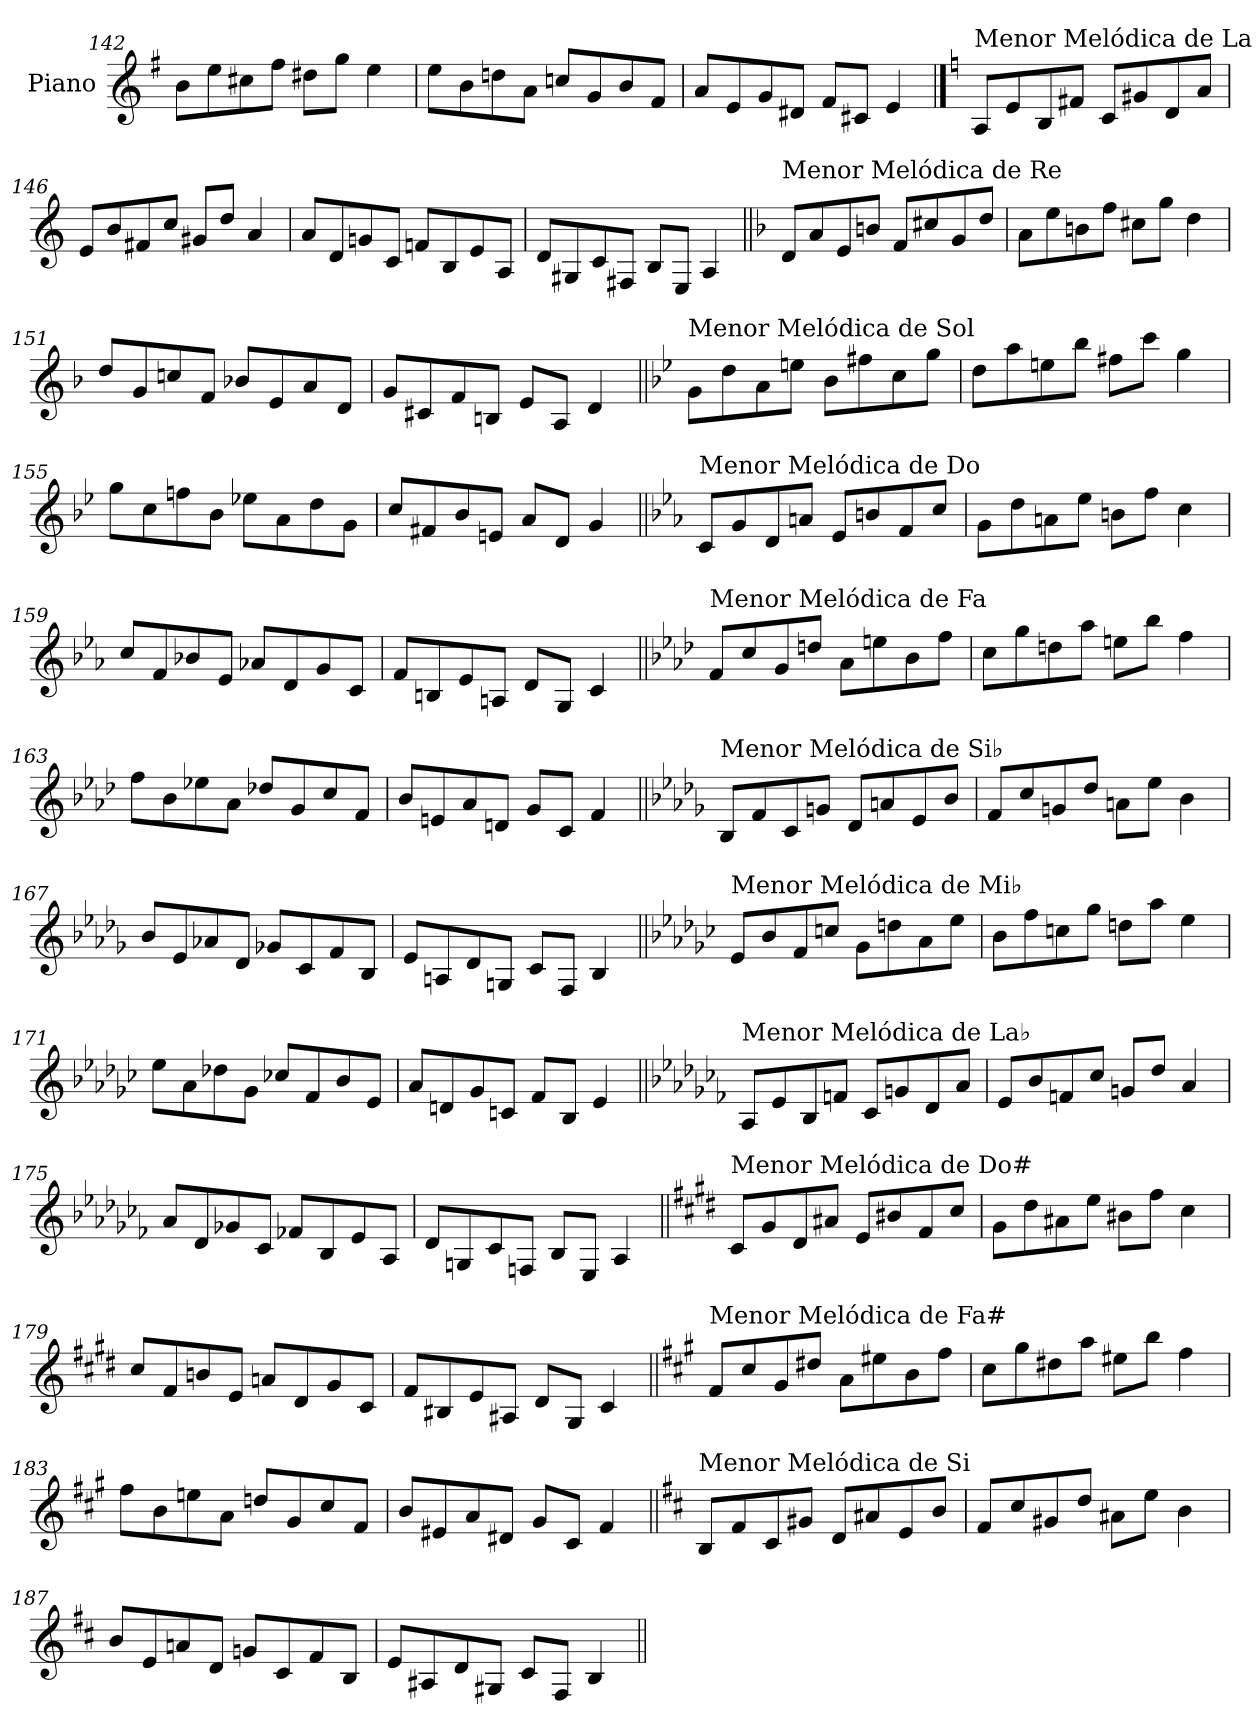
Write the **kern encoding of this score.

**kern
*part1
*staff1
*I"Piano
*I'Pno.
*clefG2
*k[f#]
=142
8b\L
8ee\
8cc#X\
8ff#\J
8dd#X\L
8gg\J
4ee\
=143
8ee\L
8b\
8ddn\
8a\J
8ccn/L
8g/
8b/
8f#/J
=144
8a/L
8e/
8g/
8d#X/J
8f#/L
8c#X/J
4e/
!!LO:PB:g=z
==145
*k[]
!LO:TX:a:t=Menor Melódica de La
8A/L
8e/
8B/
8f#X/J
8c/L
8g#X/
8d/
8a/J
=146
8e/L
8b/
8f#X/
8cc/J
8g#X/L
8dd/J
4a/
=147
8a/L
8d/
8gn/
8c/J
8fn/L
8B/
8e/
8A/J
=148
8d/L
8G#X/
8c/
8F#X/J
8B/L
8E/J
4A/
!!LO:LB:g=z
=149||
*k[b-]
!LO:TX:a:t=Menor Melódica de Re
8d/L
8a/
8e/
8bn/J
8f/L
8cc#X/
8g/
8dd/J
=150
8a\L
8ee\
8bn\
8ff\J
8cc#X\L
8gg\J
4dd\
=151
8dd/L
8g/
8ccn/
8f/J
8b-X/L
8e/
8a/
8d/J
=152
8g/L
8c#X/
8f/
8Bn/J
8e/L
8A/J
4d/
!!LO:LB:g=z
=153||
*k[b-e-]
!LO:TX:a:t=Menor Melódica de Sol
8g\L
8dd\
8a\
8een\J
8b-\L
8ff#X\
8cc\
8gg\J
=154
8dd\L
8aa\
8een\
8bb-\J
8ff#X\L
8ccc\J
4gg\
=155
8gg\L
8cc\
8ffn\
8b-\J
8ee-X\L
8a\
8dd\
8g\J
=156
8cc/L
8f#X/
8b-/
8en/J
8a/L
8d/J
4g/
!!LO:LB:g=z
=157||
*k[b-e-a-]
!LO:TX:a:t=Menor Melódica de Do
8c/L
8g/
8d/
8an/J
8e-/L
8bn/
8f/
8cc/J
=158
8g\L
8dd\
8an\
8ee-\J
8bn\L
8ff\J
4cc\
=159
8cc/L
8f/
8b-X/
8e-/J
8a-X/L
8d/
8g/
8c/J
=160
8f/L
8Bn/
8e-/
8An/J
8d/L
8G/J
4c/
!!LO:LB:g=z
=161||
*k[b-e-a-d-]
!LO:TX:a:t=Menor Melódica de Fa
8f/L
8cc/
8g/
8ddn/J
8a-\L
8een\
8b-\
8ff\J
=162
8cc\L
8gg\
8ddn\
8aa-\J
8een\L
8bb-\J
4ff\
=163
8ff\L
8b-\
8ee-X\
8a-\J
8dd-X/L
8g/
8cc/
8f/J
=164
8b-/L
8en/
8a-/
8dn/J
8g/L
8c/J
4f/
!!LO:LB:g=z
=165||
*k[b-e-a-d-g-]
!LO:TX:a:t=Menor Melódica de Si♭
8B-/L
8f/
8c/
8gn/J
8d-/L
8an/
8e-/
8b-/J
=166
8f/L
8cc/
8gn/
8dd-/J
8an\L
8ee-\J
4b-\
=167
8b-/L
8e-/
8a-X/
8d-/J
8g-X/L
8c/
8f/
8B-/J
=168
8e-/L
8An/
8d-/
8Gn/J
8c/L
8F/J
4B-/
!!LO:LB:g=z
=169||
*k[b-e-a-d-g-c-]
!LO:TX:a:t=Menor Melódica de Mi♭
8e-/L
8b-/
8f/
8ccn/J
8g-\L
8ddn\
8a-\
8ee-\J
=170
8b-\L
8ff\
8ccn\
8gg-\J
8ddn\L
8aa-\J
4ee-\
=171
8ee-\L
8a-\
8dd-X\
8g-\J
8cc-X/L
8f/
8b-/
8e-/J
=172
8a-/L
8dn/
8g-/
8cn/J
8f/L
8B-/J
4e-/
!!LO:LB:g=z
=173||
*k[b-e-a-d-g-c-f-]
!LO:TX:a:t=Menor Melódica de La♭
8A-/L
8e-/
8B-/
8fn/J
8c-/L
8gn/
8d-/
8a-/J
=174
8e-/L
8b-/
8fn/
8cc-/J
8gn/L
8dd-/J
4a-/
=175
8a-/L
8d-/
8g-X/
8c-/J
8f-X/L
8B-/
8e-/
8A-/J
=176
8d-/L
8Gn/
8c-/
8Fn/J
8B-/L
8E-/J
4A-/
!!LO:LB:g=z
=177||
*k[f#c#g#d#]
!LO:TX:a:t=Menor Melódica de Do#
8c#/L
8g#/
8d#/
8a#X/J
8e/L
8b#X/
8f#/
8cc#/J
=178
8g#\L
8dd#\
8a#X\
8ee\J
8b#X\L
8ff#\J
4cc#\
=179
8cc#/L
8f#/
8bn/
8e/J
8an/L
8d#/
8g#/
8c#/J
=180
8f#/L
8B#X/
8e/
8A#X/J
8d#/L
8G#/J
4c#/
!!LO:LB:g=z
=181||
*k[f#c#g#]
!LO:TX:a:t=Menor Melódica de Fa#
8f#/L
8cc#/
8g#/
8dd#X/J
8a\L
8ee#X\
8b\
8ff#\J
=182
8cc#\L
8gg#\
8dd#X\
8aa\J
8ee#X\L
8bb\J
4ff#\
=183
8ff#\L
8b\
8een\
8a\J
8ddn/L
8g#/
8cc#/
8f#/J
=184
8b/L
8e#X/
8a/
8d#X/J
8g#/L
8c#/J
4f#/
!!LO:LB:g=z
=185||
*k[f#c#]
!LO:TX:a:t=Menor Melódica de Si
8B/L
8f#/
8c#/
8g#X/J
8d/L
8a#X/
8e/
8b/J
=186
8f#/L
8cc#/
8g#X/
8dd/J
8a#X\L
8ee\J
4b\
=187
8b/L
8e/
8an/
8d/J
8gn/L
8c#/
8f#/
8B/J
=188
8e/L
8A#X/
8d/
8G#X/J
8c#/L
8F#/J
4B/
=||
*-
